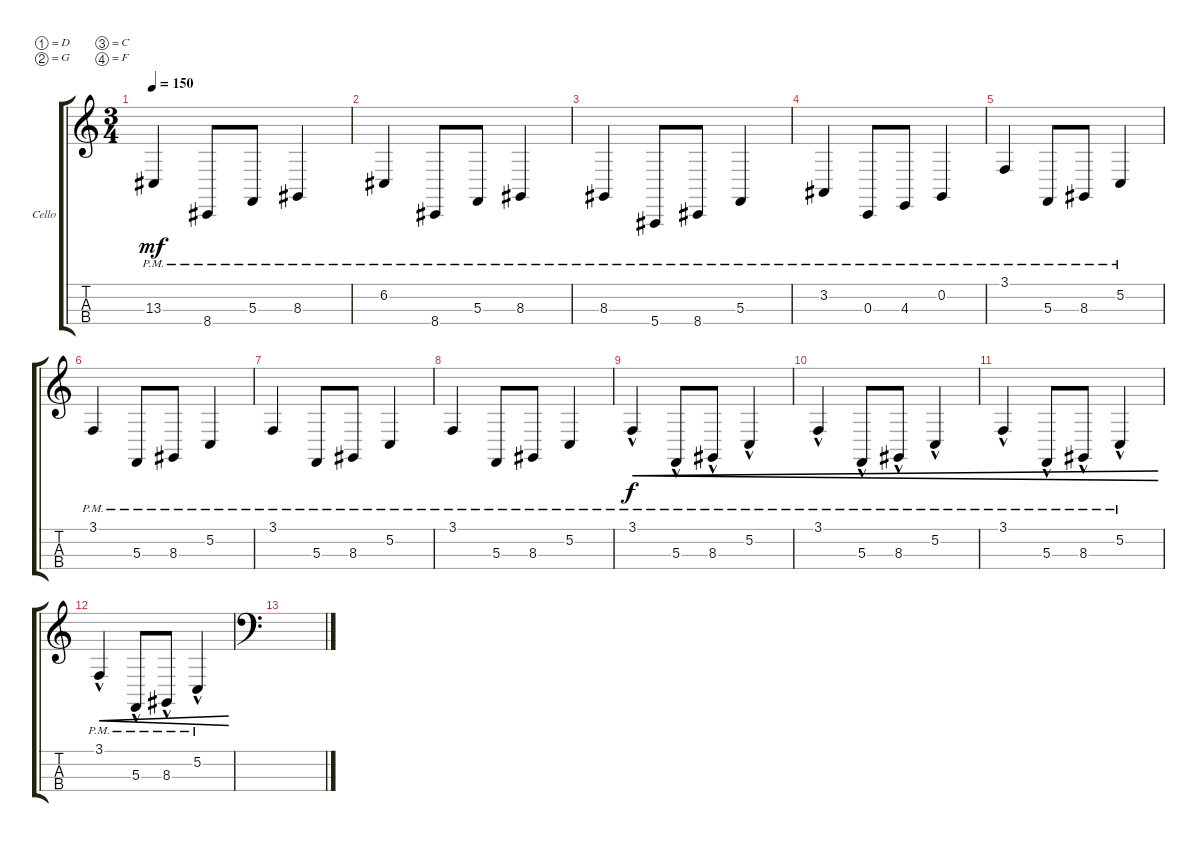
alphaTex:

\defaultSystemsLayout 4
\bracketExtendMode groupsimilarinstruments
\firstSystemTrackNameOrientation horizontal
\otherSystemsTrackNameOrientation horizontal
\track ("Cello" "Cello") {mute instrument cello}
\staff {score tabs}
\tuning (D3 G2 C2 F1)
\ts (3 4)
\tempo 150
\clef g2
\scale
0.333333
\ks c
13.3{pm}.4{dy mf} 8.4{pm}.8 5.3{pm}.8 8.3{pm}.4 |
\scale
0.333333 6.2{pm}.4 8.4{pm}.8 5.3{pm}.8 8.3{pm}.4 |
\scale
0.333333 8.3{pm}.4 5.4{pm}.8 8.4{pm}.8 5.3{pm}.4 |
\scale
0.333333 3.2{pm}.4 0.3{pm}.8 4.3{pm}.8 0.2{pm}.4 |
\scale
0.333333 3.1{pm}.4 5.3{pm}.8 8.3{pm}.8 5.2{pm}.4 |
\scale
0.333333 3.1{pm}.4 5.3{pm}.8 8.3{pm}.8 5.2{pm}.4 |
\scale
0.333333 3.1{pm}.4 5.3{pm}.8 8.3{pm}.8 5.2{pm}.4 |
\scale
0.333333 3.1{pm}.4 5.3{pm}.8 8.3{pm}.8 5.2{pm}.4 |
\scale
0.333333 3.1{hac pm}.4{cre dy f} 5.3{hac pm}.8{cre} 8.3{hac pm}.8{cre} 5.2{hac pm}.4{cre} |
\scale
0.333333 3.1{hac pm}.4{cre} 5.3{hac pm}.8{cre} 8.3{hac pm}.8{cre} 5.2{hac pm}.4{cre} |
\scale
0.333333 3.1{hac pm}.4{cre} 5.3{hac pm}.8{cre} 8.3{hac pm}.8{cre} 5.2{hac pm}.4{cre} |
\scale
0.333333 3.1{hac pm}.4{cre} 5.3{hac pm}.8{cre} 8.3{hac pm}.8{cre} 5.2{hac pm}.4{cre} |
\clef f4
\scale
0.333333
